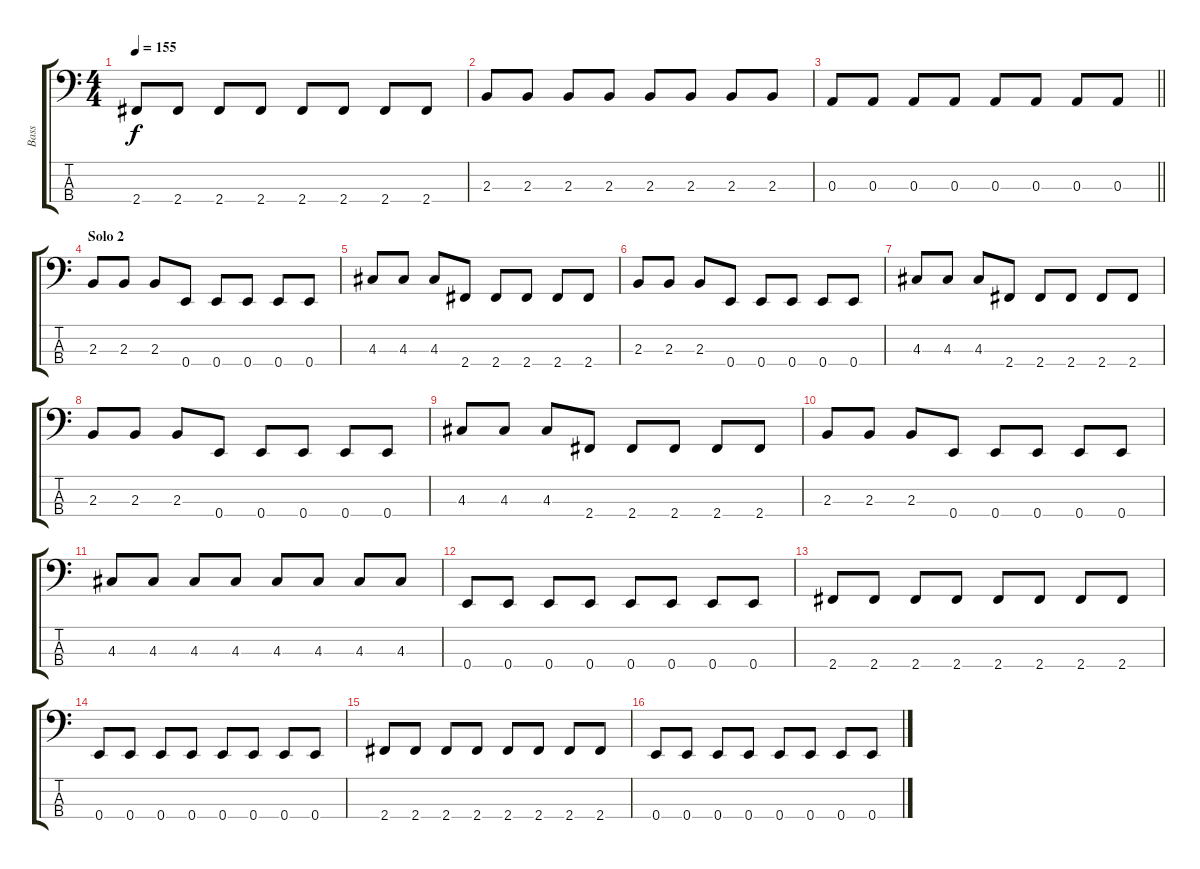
\track ("Bass" "Bass") {instrument electricbassfinger}
\staff {score tabs}
\tuning (G2 D2 A1 E1) {hide}
\ts (4 4)
\tempo 155
\clef f4
\ks c
2.4.8{dy f} 2.4.8 2.4.8 2.4.8 2.4.8 2.4.8 2.4.8 2.4.8 |
2.3.8 2.3.8 2.3.8 2.3.8 2.3.8 2.3.8 2.3.8 2.3.8 |
\barLineRight lightlight
0.3.8 0.3.8 0.3.8 0.3.8 0.3.8 0.3.8 0.3.8 0.3.8 |
\section ("" "Solo 2")
2.3.8 2.3.8 2.3.8 0.4.8 0.4.8 0.4.8 0.4.8 0.4.8 |
4.3.8 4.3.8 4.3.8 2.4.8 2.4.8 2.4.8 2.4.8 2.4.8 |
2.3.8 2.3.8 2.3.8 0.4.8 0.4.8 0.4.8 0.4.8 0.4.8 |
4.3.8 4.3.8 4.3.8 2.4.8 2.4.8 2.4.8 2.4.8 2.4.8 |
2.3.8 2.3.8 2.3.8 0.4.8 0.4.8 0.4.8 0.4.8 0.4.8 |
4.3.8 4.3.8 4.3.8 2.4.8 2.4.8 2.4.8 2.4.8 2.4.8 |
2.3.8 2.3.8 2.3.8 0.4.8 0.4.8 0.4.8 0.4.8 0.4.8 |
4.3.8 4.3.8 4.3.8 4.3.8 4.3.8 4.3.8 4.3.8 4.3.8 |
0.4.8 0.4.8 0.4.8 0.4.8 0.4.8 0.4.8 0.4.8 0.4.8 |
2.4.8 2.4.8 2.4.8 2.4.8 2.4.8 2.4.8 2.4.8 2.4.8 |
0.4.8 0.4.8 0.4.8 0.4.8 0.4.8 0.4.8 0.4.8 0.4.8 |
2.4.8 2.4.8 2.4.8 2.4.8 2.4.8 2.4.8 2.4.8 2.4.8 |
0.4.8 0.4.8 0.4.8 0.4.8 0.4.8 0.4.8 0.4.8 0.4.8
